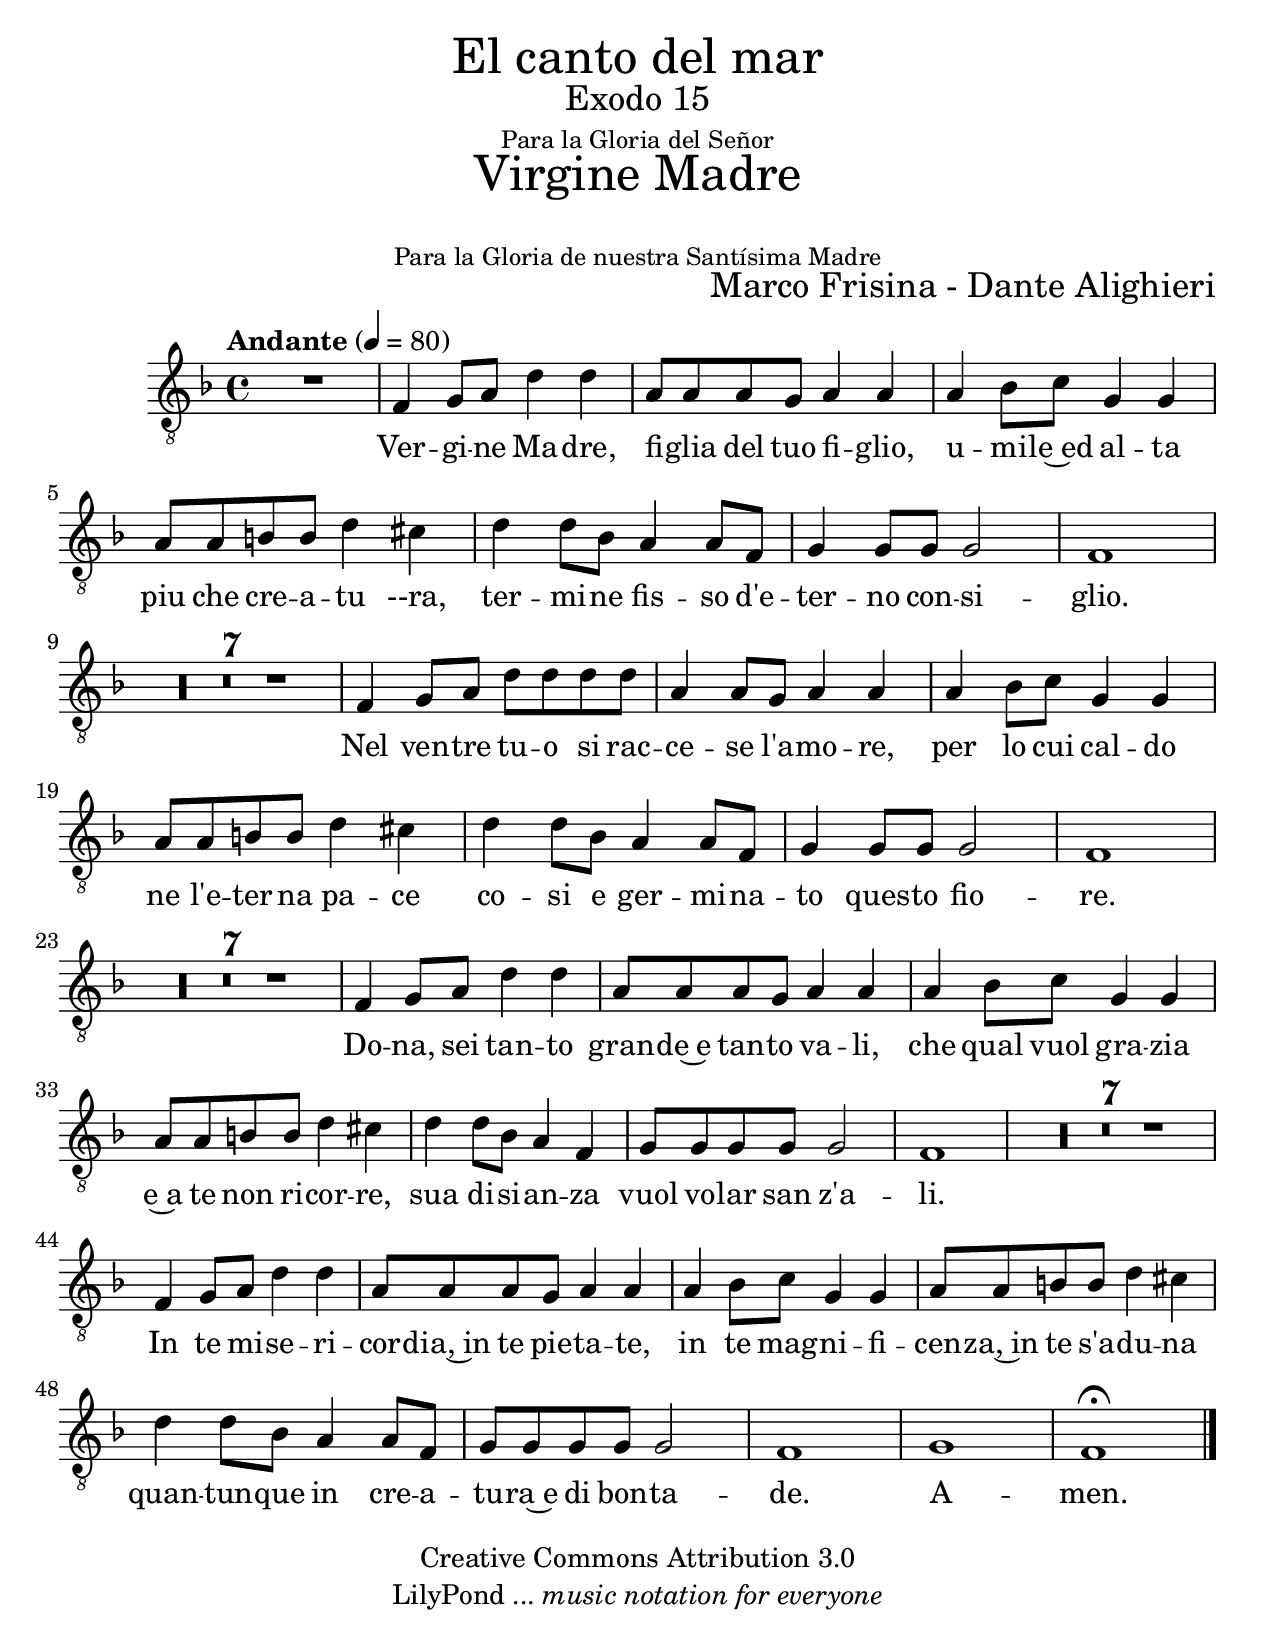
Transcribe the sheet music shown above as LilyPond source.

% ****************************************************************
%	Virgine Madre - Tenor
%	by serach.sam@
% ****************************************************************
\language "espanol"
\version "2.19.49"

#(set-global-staff-size 24)

% --- Parametro globales
global = {
  \tempo "Andante" 4=80
  \key re \minor
  \time 4/4
  s1*52
  \bar "|."
}

\markup { \fill-line { \center-column { \fontsize #5 "El canto del mar" \fontsize #2 "Exodo 15" \small "Para la Gloria del Señor" } } }
\markup { \fill-line { \center-column { \fontsize #5 "Virgine Madre" \fontsize #2 " " \small "Para la Gloria de nuestra Santísima Madre" } } }
\markup { \fill-line { " " \fontsize #2 "Marco Frisina - Dante Alighieri"  } }
%\markup { \fill-line { " " \fontsize #2 "Versión Sinfonica Coral: Francisco Jarquín Vega"  } }
\header {
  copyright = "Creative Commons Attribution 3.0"
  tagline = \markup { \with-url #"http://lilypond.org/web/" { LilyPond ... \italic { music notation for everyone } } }
  breakbefore = ##t 
}

% --- Musica
tenor = \relative do {
  \compressFullBarRests
  \dynamicUp
  \clef	"G_8"
  R1				| %1
  fa4 sol8 la re4 re		| %2
  la8 la la sol la4 la		| %3
  la4 sib8 do sol4 sol		| %4
  la8 la si si re4 dos		| %5
  re4 re8 sib la4 la8 fa		| %6
  sol4 sol8 sol sol2		| %7
  fa1				| %8
  R1*7				| %15
  fa4 sol8 la re8 re re re	| %16
  la4 la8 sol la4 la		| %17
  la4 sib8 do sol4 sol		| %18
  la8 la si si re4 dos		| %19
  re4 re8 sib la4 la8 fa		| %20
  sol4 sol8 sol sol2		| %21
  fa1				| %22
  R1*7				| %29
  fa4 sol8 la re4 re		| %30
  la8 la la sol la4 la		| %31
  la4 sib8 do sol4 sol		| %32
  la8 la si si re4 dos		| %33
  re4 re8 sib la4 fa4		| %34
  sol8 sol sol sol sol2		| %35
  fa1				| %36
  R1*7				| %43
  fa4 sol8 la re4 re		| %44
  la8 la la sol la4 la		| %45
  la4 sib8 do sol4 sol		| %46
  la8 la si si re4 dos		| %47
  re4 re8 sib la4 la8 fa		| %48
  sol8 sol sol sol sol2		| %49
  fa1				| %50
  sol1				| %51
  fa1 \fermata			| %52
}

% --- Letra
letra = \lyricmode {
  Ver -- gi -- ne Ma -- dre, fi -- glia del tuo fi -- glio, u -- mi -- le~ed al -- ta 
  piu che cre -- a -- tu --ra, ter -- mi -- ne fis -- so d'e -- ter -- no con -- si -- glio.
  Nel ven -- tre tu -- o si rac -- ce -- se l'a -- mo -- re, per lo cui cal -- do ne l'e -- ter -- na pa -- ce
  co -- si e ger -- mi -- na -- to ques -- to fio -- re.
  Do -- na, sei tan -- to gran -- de~e tan -- to va -- li, che qual vuol gra -- zia
  e~a te non ri -- cor -- re, sua di -- si -- an -- za vuol vo -- lar san z'a -- li.
  In te mi -- se -- ri -- cor -- dia,~in te pie -- ta -- te, in te mag -- ni -- fi -- cen -- za,~in te s'a -- du -- na
  quan -- tun -- que in cre -- a -- tu -- ra~e di bon -- ta -- de. A -- men.
}

\score {
  <<
    \new Staff <<
        \new Voice = "voz" << \global \tenor >>
        \new Lyrics \lyricsto "voz" \letra
    >>
  >>
  \midi {}
  \layout {}
}

\paper {
  #(set-paper-size "letter")
}